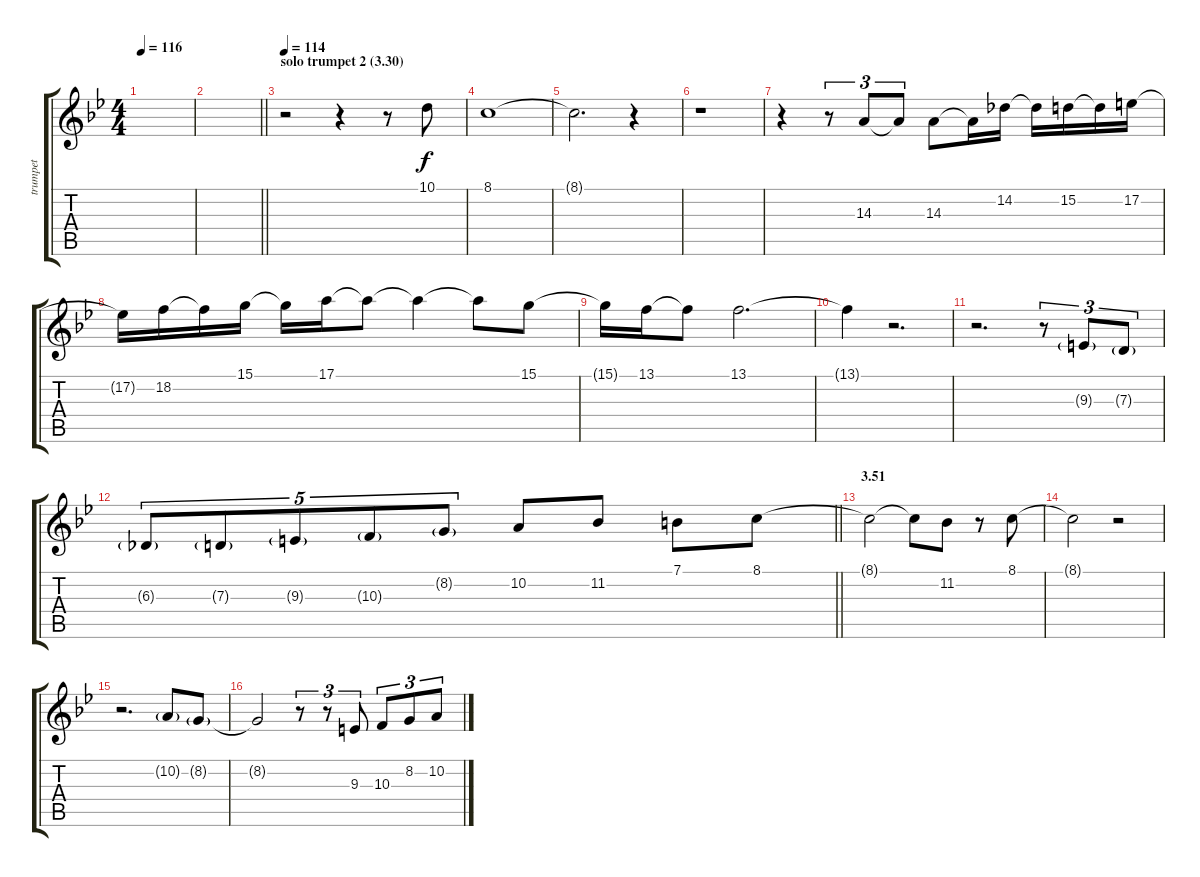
\track ("trumpet" "trumpet") {instrument trumpet}
\staff {score tabs}
\tuning (E4 B3 G3 D3 A2 E2) {hide}
\ts (4 4)
\tempo 116
\clef g2
\ks bb
|
\barLineRight lightlight
|
\section ("" "solo trumpet 2 (3.30)")
\tempo 114
r.2 r.4 r.8 10.1.8 |
8.1.1 |
8.1{t}.2{d} r.4 |
r.1 |
r.4 r.8{tu (3 2)} 14.3.8{tu (3 2)} 14.3{t}.8{tu (3 2)} 14.3.8 14.3{t}.16 14.2.16 14.2{t}.16 15.2.16 15.2{t}.16 17.2.16 |
17.2{t}.16 18.2.16 18.2{t}.16 15.1.16 15.1{t}.16 17.1.16 17.1{t}.8 17.1{t}.4 17.1{t}.8 15.1.8 |
15.1{t}.16 13.1.16 13.1{t}.8 13.1.2{d} |
13.1{t}.4 r.2{d} |
r.2{d} r.8{tu (3 2)} 9.3{g}.8{tu (3 2)} 7.3{g}.8{tu (3 2)} |
\barLineRight lightlight
6.3{g}.8{tu (5 4)} 7.3{g}.8{tu (5 4)} 9.3{g}.8{tu (5 4)} 10.3{g}.8{tu (5 4)} 8.2{g}.8{tu (5 4)} 10.2.8 11.2.8 7.1.8 8.1.8 |
\section ("" "3.51")
8.1{t}.2 8.1{t}.8 11.2.8 r.8 8.1.8 |
8.1{t}.2 r.2 |
r.2{d} 10.2{g}.8 8.2{g}.8 |
8.2{t}.2 r.8{tu (3 2)} r.8{tu (3 2)} 9.3.8{tu (3 2)} 10.3.8{tu (3 2)} 8.2.8{tu (3 2)} 10.2.8{tu (3 2)}
